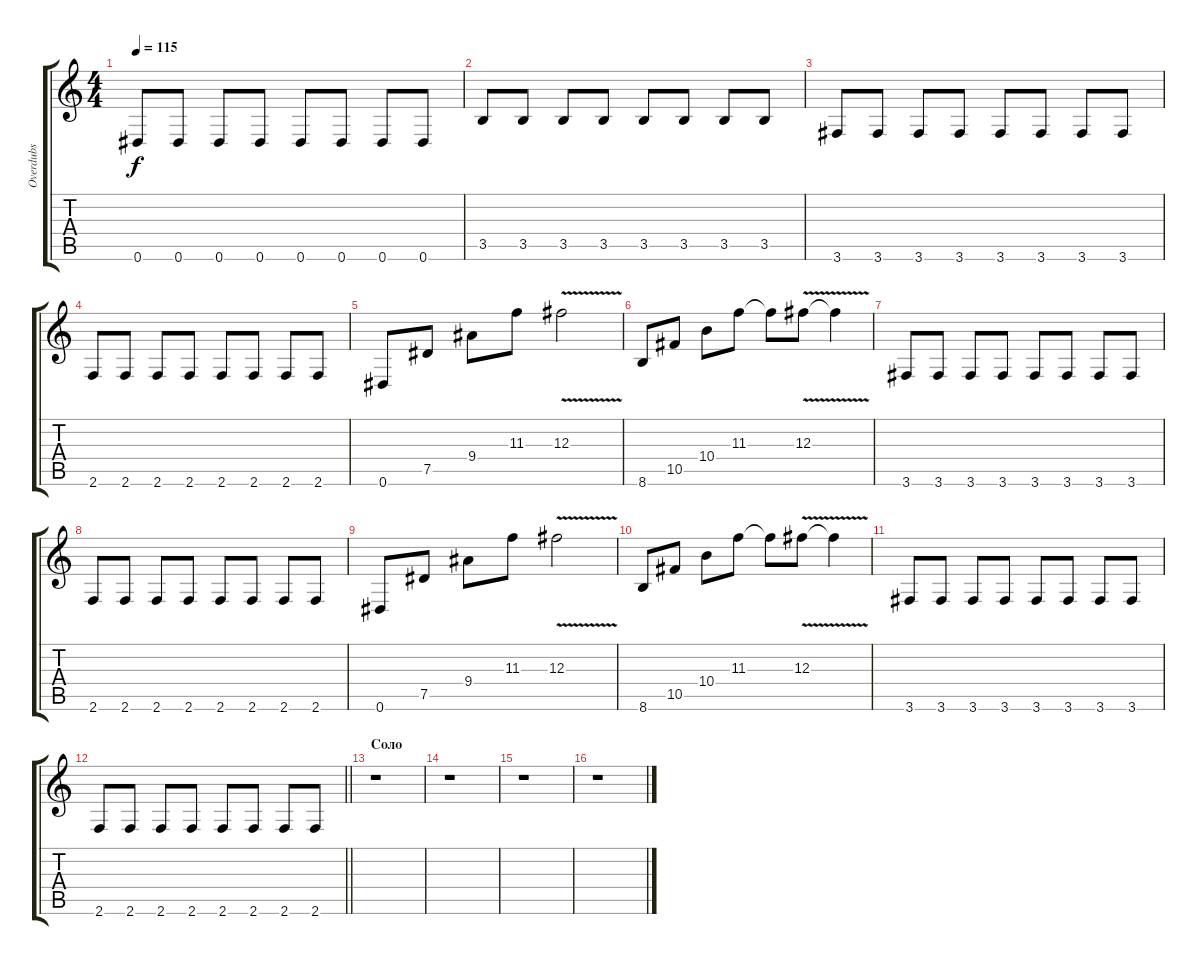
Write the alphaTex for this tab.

\track ("Overdubs" "Overdubs") {instrument overdrivenguitar}
\staff {score tabs}
\tuning (Eb4 Bb3 Gb3 Db3 Ab2 Eb2) {hide}
\ts (4 4)
\tempo 115
\clef g2
\ks c
0.6.8{dy f} 0.6.8 0.6.8 0.6.8 0.6.8 0.6.8 0.6.8 0.6.8 |
3.5.8 3.5.8 3.5.8 3.5.8 3.5.8 3.5.8 3.5.8 3.5.8 |
3.6.8 3.6.8 3.6.8 3.6.8 3.6.8 3.6.8 3.6.8 3.6.8 |
2.6.8 2.6.8 2.6.8 2.6.8 2.6.8 2.6.8 2.6.8 2.6.8 |
0.6.8 7.5.8 9.4.8 11.3.8 12.3{v}.2 |
8.6.8 10.5.8 10.4.8 11.3.8 11.3{t}.8 12.3{v}.8 12.3{t}.4 |
3.6.8 3.6.8 3.6.8 3.6.8 3.6.8 3.6.8 3.6.8 3.6.8 |
2.6.8 2.6.8 2.6.8 2.6.8 2.6.8 2.6.8 2.6.8 2.6.8 |
0.6.8 7.5.8 9.4.8 11.3.8 12.3{v}.2 |
8.6.8 10.5.8 10.4.8 11.3.8 11.3{t}.8 12.3{v}.8 12.3{t}.4 |
3.6.8 3.6.8 3.6.8 3.6.8 3.6.8 3.6.8 3.6.8 3.6.8 |
\barLineRight lightlight
2.6.8 2.6.8 2.6.8 2.6.8 2.6.8 2.6.8 2.6.8 2.6.8 |
\section ("" "Соло")
r.1 |
r.1 |
r.1 |
r.1
